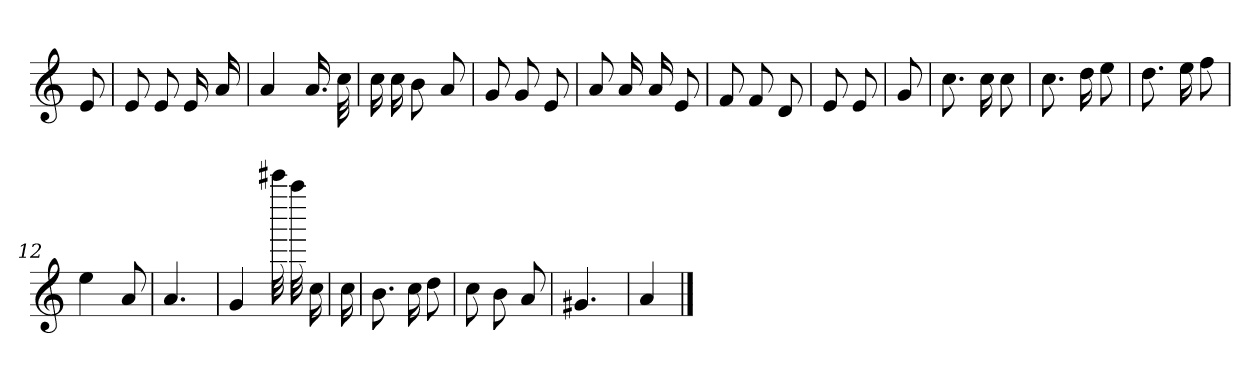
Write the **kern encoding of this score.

**kern
*part1
*staff1
*clefG2
*k[]
*a:
=
8e
=1
8e
8e
16e
16a
=2
4a
16.a
32cc
=3
16cc
16cc
8b
8a
=4
8g
8g
8e
=5
8a
16a
16a
8e
=6
8f
8f
8d
=7
8e
8e
=8
8g
=9
8.cc
16cc
8cc
=10
8.cc
16dd
8ee
=11
8.dd
16ee
8ff
=12
4ee
8a
=13
4.a
=14
4g
32ccccc#X
32aaaa
16cc
=15y
16cc
=16
8.b
16cc
8dd
=17
8cc
8b
8a
=18
4.g#X
=19
4a
==
*-
